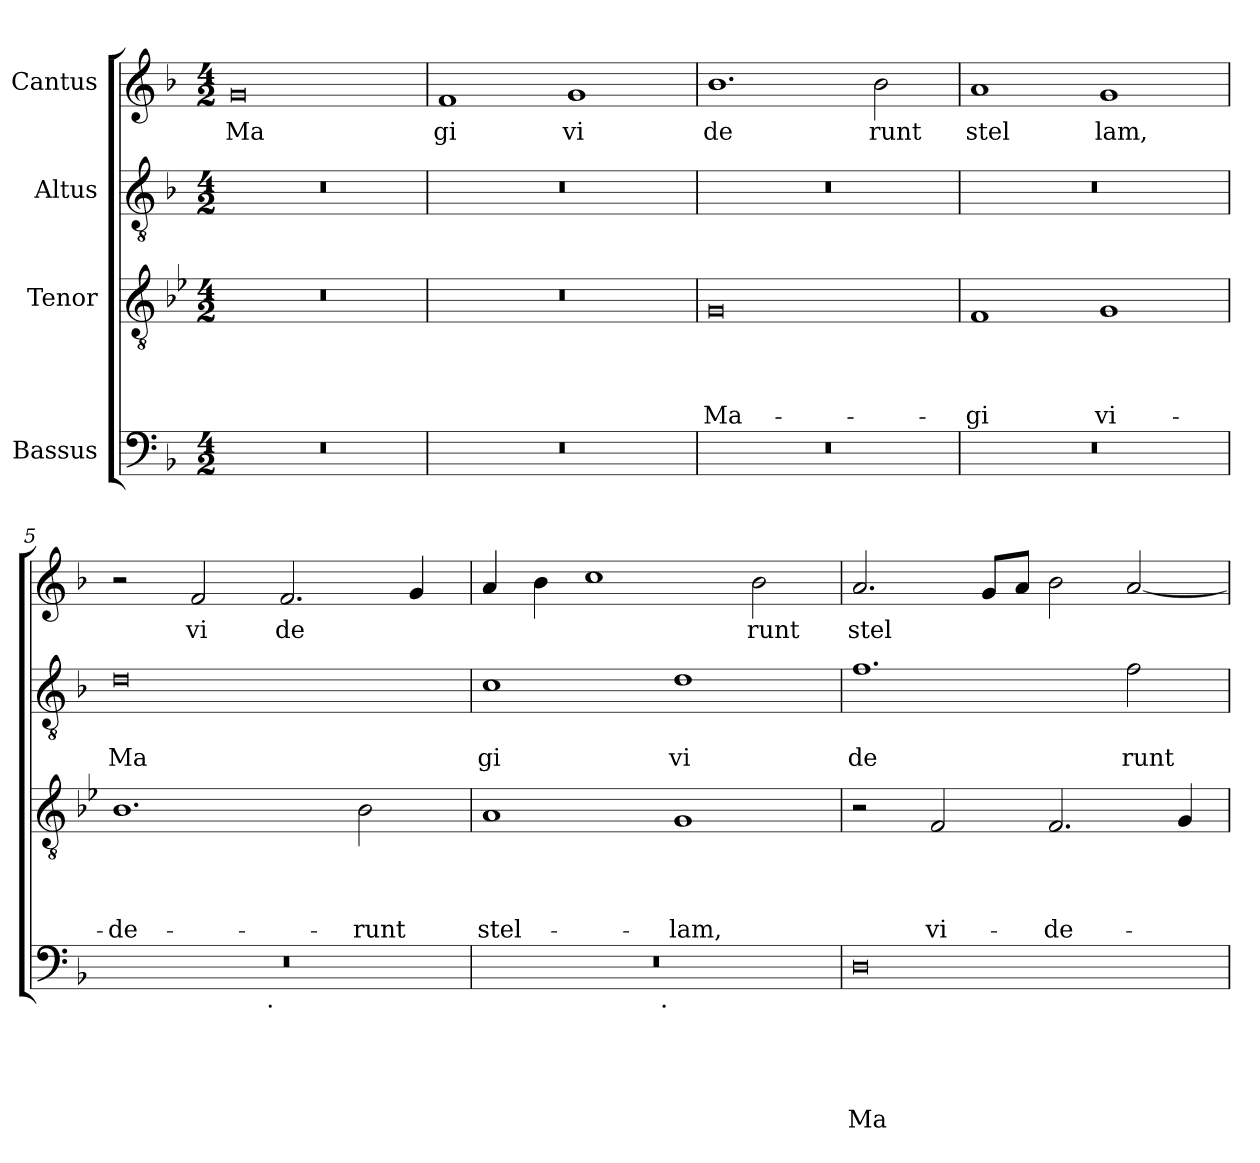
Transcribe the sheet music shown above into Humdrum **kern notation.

**kern	**text	**text	**text	**text	**text	**kern	**text	**text	**text	**text	**kern	**text	**text	**kern	**text
*part4	*part4	*part4	*part4	*part4	*part4	*part3	*part3	*part3	*part3	*part3	*part2	*part2	*part2	*part1	*part1
*staff4	*staff4	*staff4	*staff4	*staff4	*staff4	*staff3	*staff3	*staff3	*staff3	*staff3	*staff2	*staff2	*staff2	*staff1	*staff1
*I"Bassus	*	*	*	*	*	*I"Tenor	*	*	*	*	*I"Altus	*	*	*I"Cantus	*
*clefF4	*	*	*	*	*	*clefGv2	*	*	*	*	*clefGv2	*	*	*clefG2	*
*ITrd-3c-5	*	*	*	*	*	*	*	*	*	*	*ITrd-3c-5	*	*	*ITrd-3c-5	*
*k[b-e-]	*	*	*	*	*	*k[b-e-]	*	*	*	*	*k[b-e-]	*	*	*k[b-e-]	*
*B-:	*	*	*	*	*	*B-:	*	*	*	*	*B-:	*	*	*B-:	*
*M4/2	*	*	*	*	*	*M4/2	*	*	*	*	*M4/2	*	*	*M4/2	*
=1	=1	=1	=1	=1	=1	=1	=1	=1	=1	=1	=1	=1	=1	=1	=1
!	!	!	!	!	!	!	!	!	!	!	!	!	!	!	!LO:LY:b
0r	.	.	.	.	.	0r	.	.	.	.	0r	.	.	0cc	Ma
=2	=2	=2	=2	=2	=2	=2	=2	=2	=2	=2	=2	=2	=2	=2	=2
!	!	!	!	!	!	!	!	!	!	!	!	!	!	!	!LO:LY:b
0r	.	.	.	.	.	0r	.	.	.	.	0r	.	.	1b-	gi
!	!	!	!	!	!	!	!	!	!	!	!	!	!	!	!LO:LY:b
.	.	.	.	.	.	.	.	.	.	.	.	.	.	1cc	vi
=3	=3	=3	=3	=3	=3	=3	=3	=3	=3	=3	=3	=3	=3	=3	=3
!	!	!	!	!	!	!	!	!	!	!LO:LY:b	!	!	!	!	!LO:LY:b
0r	.	.	.	.	.	0G	.	.	.	Ma-	0r	.	.	1.ee-	de
!	!	!	!	!	!	!	!	!	!	!	!	!	!	!	!LO:LY:b
.	.	.	.	.	.	.	.	.	.	.	.	.	.	2ee-\	runt
=4	=4	=4	=4	=4	=4	=4	=4	=4	=4	=4	=4	=4	=4	=4	=4
!	!	!	!	!	!	!	!	!	!	!LO:LY:b	!	!	!	!	!LO:LY:b
0r	.	.	.	.	.	1F	.	.	.	-gi	0r	.	.	1dd	stel
!	!	!	!	!	!	!	!	!	!	!LO:LY:b	!	!	!	!	!LO:LY:b
.	.	.	.	.	.	1G	.	.	.	vi-	.	.	.	1cc	lam,
=5	=5	=5	=5	=5	=5	=5	=5	=5	=5	=5	=5	=5	=5	=5	=5
!	!	!	!	!	!	!	!	!	!	!LO:LY:b	!	!	!LO:LY:b	!	!
*^	*	*	*	*	*	*	*	*	*	*	*	*	*	*	*
0r	2ryy	.	.	.	.	.	1.B-	.	.	.	-de-	0g	.	Ma	2r	.
!	!	!	!	!	!	!	!	!	!	!	!	!	!	!	!	!LO:LY:b
.	4...ryy	.	.	.	.	.	.	.	.	.	.	.	.	.	2b-/	vi
!	!LO:TX:b:t=.	!	!	!	!	!	!	!	!	!	!	!	!	!	!	!
.	1ryy	.	.	.	.	.	.	.	.	.	.	.	.	.	.	.
!	!	!	!	!	!	!	!	!	!	!	!	!	!	!	!	!LO:LY:b
.	.	.	.	.	.	.	.	.	.	.	.	.	.	.	2.b-/	de
!	!	!	!	!	!	!	!	!	!	!	!LO:LY:b	!	!	!	!	!
.	.	.	.	.	.	.	2B-\	.	.	.	-runt	.	.	.	.	.
.	.	.	.	.	.	.	.	.	.	.	.	.	.	.	4cc/	.
.	32ryy	.	.	.	.	.	.	.	.	.	.	.	.	.	.	.
=6	=6	=6	=6	=6	=6	=6	=6	=6	=6	=6	=6	=6	=6	=6	=6	=6
!	!	!	!	!	!	!	!	!	!	!	!LO:LY:b	!	!	!LO:LY:b	!	!
0r	2ryy	.	.	.	.	.	1A	.	.	.	stel-	1f	.	gi	4dd/	.
.	.	.	.	.	.	.	.	.	.	.	.	.	.	.	4ee-\	.
.	4...ryy	.	.	.	.	.	.	.	.	.	.	.	.	.	1ff	.
!	!LO:TX:b:t=.	!	!	!	!	!	!	!	!	!	!	!	!	!	!	!
.	1ryy	.	.	.	.	.	.	.	.	.	.	.	.	.	.	.
!	!	!	!	!	!	!	!	!	!	!	!LO:LY:b	!	!	!LO:LY:b	!	!
.	.	.	.	.	.	.	1G	.	.	.	-lam,	1g	.	vi	.	.
!	!	!	!	!	!	!	!	!	!	!	!	!	!	!	!	!LO:LY:b
.	.	.	.	.	.	.	.	.	.	.	.	.	.	.	2ee-\	runt
.	32ryy	.	.	.	.	.	.	.	.	.	.	.	.	.	.	.
=7	=7	=7	=7	=7	=7	=7	=7	=7	=7	=7	=7	=7	=7	=7	=7	=7
!	!	!	!	!	!	!LO:LY:b	!	!	!	!	!	!	!	!LO:LY:b	!	!LO:LY:b
*v	*v	*	*	*	*	*	*	*	*	*	*	*	*	*	*	*
0G	.	.	.	.	Ma	2r	.	.	.	.	1.b-	.	de	2.dd/	stel
!	!	!	!	!	!	!	!	!	!	!LO:LY:b	!	!	!	!	!
.	.	.	.	.	.	2F/	.	.	.	vi-	.	.	.	.	.
.	.	.	.	.	.	.	.	.	.	.	.	.	.	8cc/L	.
.	.	.	.	.	.	.	.	.	.	.	.	.	.	8dd/J	.
!	!	!	!	!	!	!	!	!	!	!LO:LY:b	!	!	!	!	!
.	.	.	.	.	.	2.F/	.	.	.	-de-	.	.	.	2ee-\	.
!	!	!	!	!	!	!	!	!	!	!	!	!	!LO:LY:b	!	!
.	.	.	.	.	.	.	.	.	.	.	2b-\	.	runt	[<2dd/	.
.	.	.	.	.	.	4G/	.	.	.	.	.	.	.	.	.
=	=	=	=	=	=	=	=	=	=	=	=	=	=	=	=
*-	*-	*-	*-	*-	*-	*-	*-	*-	*-	*-	*-	*-	*-	*-	*-
